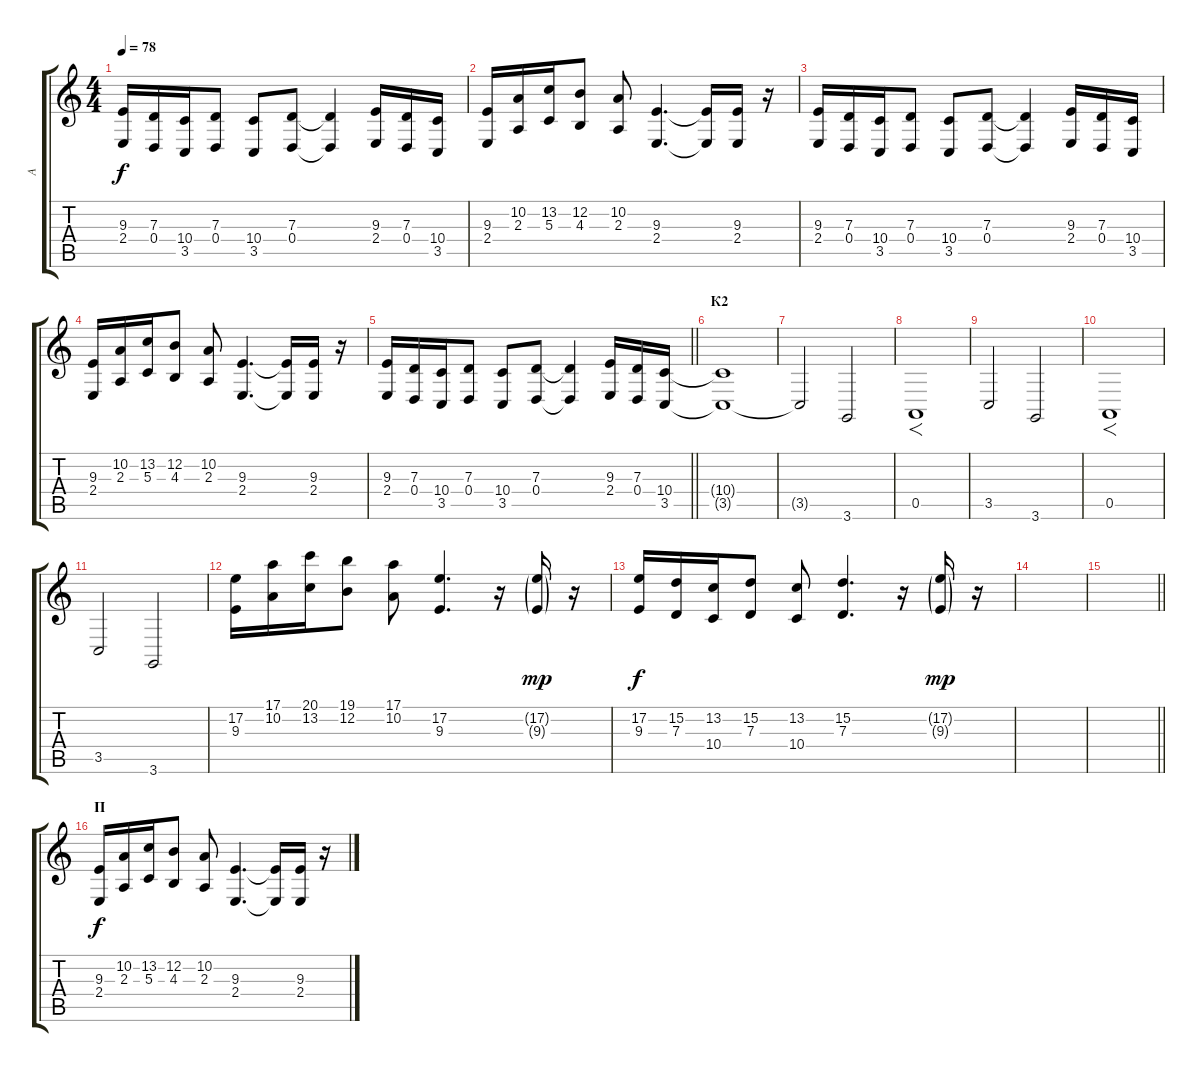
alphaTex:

\track ("А" "А") {instrument accordion}
\staff {score tabs}
\tuning (E4 B3 G3 D3 A2 E2) {hide}
\ts (4 4)
\tempo 78
\clef g2
\ks c
(9.3 2.4).16{dy f} (7.3 0.4).16 (10.4 3.5).16 (7.3 0.4).8 (10.4 3.5).8 (7.3 0.4).8 (7.3{t} 0.4{t}).4 (9.3 2.4).16 (7.3 0.4).16 (10.4 3.5).16 |
(9.3 2.4).16 (10.2 2.3).16 (13.2 5.3).16 (12.2 4.3).8 (10.2 2.3).8 (9.3 2.4).4{d} (9.3{t} 2.4{t}).16 (9.3 2.4).16 r.16 |
(9.3 2.4).16 (7.3 0.4).16 (10.4 3.5).16 (7.3 0.4).8 (10.4 3.5).8 (7.3 0.4).8 (7.3{t} 0.4{t}).4 (9.3 2.4).16 (7.3 0.4).16 (10.4 3.5).16 |
(9.3 2.4).16 (10.2 2.3).16 (13.2 5.3).16 (12.2 4.3).8 (10.2 2.3).8 (9.3 2.4).4{d} (9.3{t} 2.4{t}).16 (9.3 2.4).16 r.16 |
\barLineRight lightlight
(9.3 2.4).16 (7.3 0.4).16 (10.4 3.5).16 (7.3 0.4).8 (10.4 3.5).8 (7.3 0.4).8 (7.3{t} 0.4{t}).4 (9.3 2.4).16 (7.3 0.4).16 (10.4 3.5).16 |
\section ("" "К2")
(10.4{t} 3.5{t}).1{volume 9} |
3.5{t}.2 3.6.2 |
0.5.1{f} |
3.5.2 3.6.2 |
0.5.1{f} |
3.5.2 3.6.2 |
(17.2 9.3).16 (17.1 10.2).16 (20.1 13.2).16 (19.1 12.2).8 (17.1 10.2).8 (17.2 9.3).4{d} r.16 (17.2{g} 9.3{g}).16{dy mp} r.16 |
(17.2 9.3).16{dy f} (15.2 7.3).16 (13.2 10.4).16 (15.2 7.3).8 (13.2 10.4).8 (15.2 7.3).4{d} r.16 (17.2{g} 9.3{g}).16{dy mp} r.16 |
|
\barLineRight lightlight
|
\section ("" "П")
(9.3 2.4).16{dy f} (10.2 2.3).16 (13.2 5.3).16 (12.2 4.3).8 (10.2 2.3).8 (9.3 2.4).4{d} (9.3{t} 2.4{t}).16 (9.3 2.4).16 r.16
